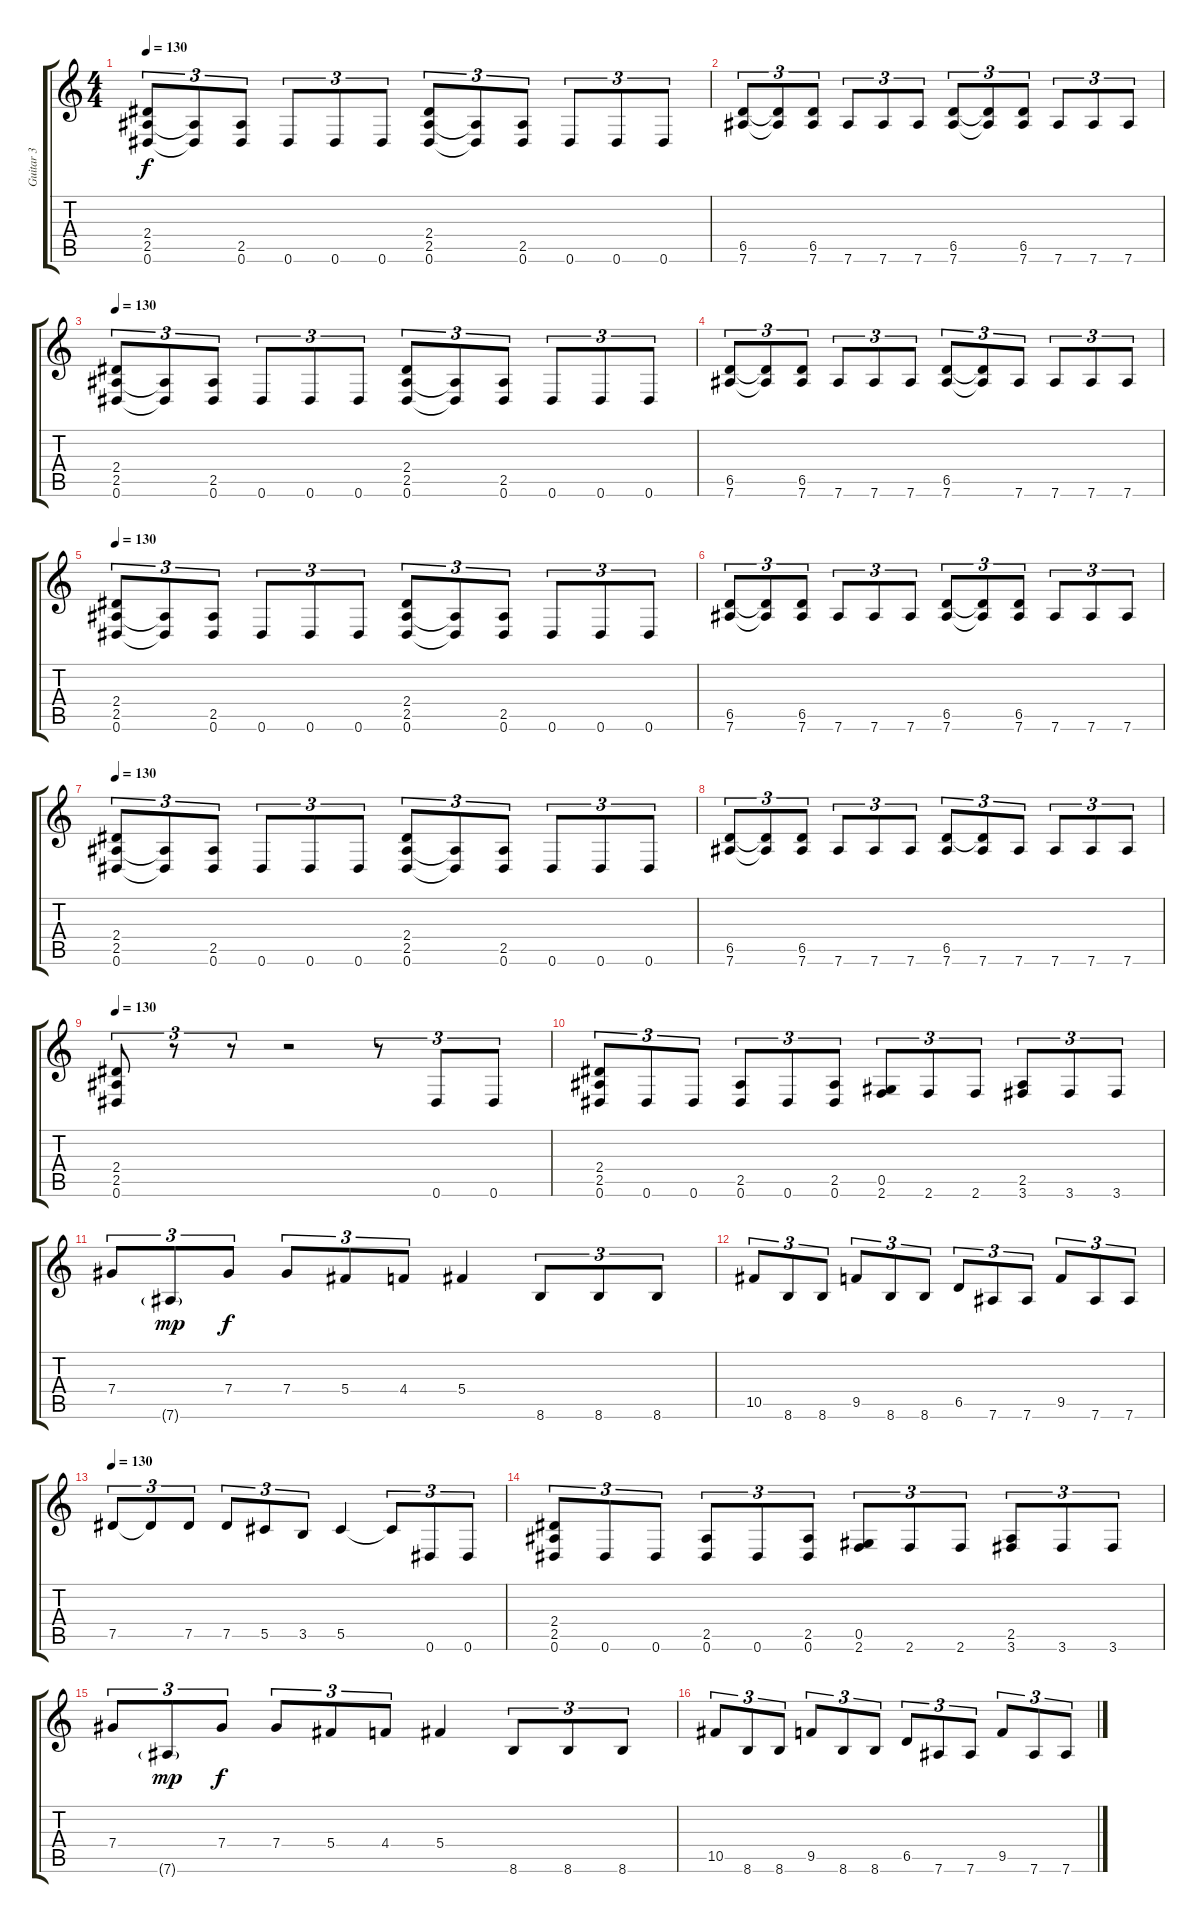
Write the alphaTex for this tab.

\track ("Guitar 3" "Guitar 3") {instrument distortionguitar}
\staff {score tabs}
\tuning (Eb4 Bb3 Gb3 Db3 Ab2 Eb2) {hide}
\ts (4 4)
\tempo 130
\clef g2
\ks c
(2.4 2.5 0.6).8{tu (3 2) dy f volume 15} (2.5{t} 0.6{t}).8{tu (3 2)} (2.5 0.6).8{tu (3 2)} 0.6.8{tu (3 2)} 0.6.8{tu (3 2)} 0.6.8{tu (3 2)} (2.4 2.5 0.6).8{tu (3 2)} (2.5{t} 0.6{t}).8{tu (3 2)} (2.5 0.6).8{tu (3 2)} 0.6.8{tu (3 2)} 0.6.8{tu (3 2)} 0.6.8{tu (3 2)} |
(6.5 7.6).8{tu (3 2)} (6.5{t} 7.6{t}).8{tu (3 2)} (6.5 7.6).8{tu (3 2)} 7.6.8{tu (3 2)} 7.6.8{tu (3 2)} 7.6.8{tu (3 2)} (6.5 7.6).8{tu (3 2)} (6.5{t} 7.6{t}).8{tu (3 2)} (6.5 7.6).8{tu (3 2)} 7.6.8{tu (3 2)} 7.6.8{tu (3 2)} 7.6.8{tu (3 2)} |
\tempo 130
(2.4 2.5 0.6).8{tu (3 2)} (2.5{t} 0.6{t}).8{tu (3 2)} (2.5 0.6).8{tu (3 2)} 0.6.8{tu (3 2)} 0.6.8{tu (3 2)} 0.6.8{tu (3 2)} (2.4 2.5 0.6).8{tu (3 2)} (2.5{t} 0.6{t}).8{tu (3 2)} (2.5 0.6).8{tu (3 2)} 0.6.8{tu (3 2)} 0.6.8{tu (3 2)} 0.6.8{tu (3 2)} |
(6.5 7.6).8{tu (3 2)} (6.5{t} 7.6{t}).8{tu (3 2)} (6.5 7.6).8{tu (3 2)} 7.6.8{tu (3 2)} 7.6.8{tu (3 2)} 7.6.8{tu (3 2)} (6.5 7.6).8{tu (3 2)} (6.5{t} 7.6{t}).8{tu (3 2)} 7.6.8{tu (3 2)} 7.6.8{tu (3 2)} 7.6.8{tu (3 2)} 7.6.8{tu (3 2)} |
\tempo 130
(2.4 2.5 0.6).8{tu (3 2)} (2.5{t} 0.6{t}).8{tu (3 2)} (2.5 0.6).8{tu (3 2)} 0.6.8{tu (3 2)} 0.6.8{tu (3 2)} 0.6.8{tu (3 2)} (2.4 2.5 0.6).8{tu (3 2)} (2.5{t} 0.6{t}).8{tu (3 2)} (2.5 0.6).8{tu (3 2)} 0.6.8{tu (3 2)} 0.6.8{tu (3 2)} 0.6.8{tu (3 2)} |
(6.5 7.6).8{tu (3 2)} (6.5{t} 7.6{t}).8{tu (3 2)} (6.5 7.6).8{tu (3 2)} 7.6.8{tu (3 2)} 7.6.8{tu (3 2)} 7.6.8{tu (3 2)} (6.5 7.6).8{tu (3 2)} (6.5{t} 7.6{t}).8{tu (3 2)} (6.5 7.6).8{tu (3 2)} 7.6.8{tu (3 2)} 7.6.8{tu (3 2)} 7.6.8{tu (3 2)} |
\tempo 130
(2.4 2.5 0.6).8{tu (3 2)} (2.5{t} 0.6{t}).8{tu (3 2)} (2.5 0.6).8{tu (3 2)} 0.6.8{tu (3 2)} 0.6.8{tu (3 2)} 0.6.8{tu (3 2)} (2.4 2.5 0.6).8{tu (3 2)} (2.5{t} 0.6{t}).8{tu (3 2)} (2.5 0.6).8{tu (3 2)} 0.6.8{tu (3 2)} 0.6.8{tu (3 2)} 0.6.8{tu (3 2)} |
(6.5 7.6).8{tu (3 2)} (6.5{t} 7.6{t}).8{tu (3 2)} (6.5 7.6).8{tu (3 2)} 7.6.8{tu (3 2)} 7.6.8{tu (3 2)} 7.6.8{tu (3 2)} (6.5 7.6).8{tu (3 2)} (6.5{t} 7.6).8{tu (3 2)} 7.6.8{tu (3 2)} 7.6.8{tu (3 2)} 7.6.8{tu (3 2)} 7.6.8{tu (3 2)} |
\tempo 130
(2.4 2.5 0.6).8{tu (3 2) volume 13 instrument distortionguitar} r.8{tu (3 2)} r.8{tu (3 2)} r.2 r.8{tu (3 2)} 0.6.8{tu (3 2)} 0.6.8{tu (3 2)} |
(2.4 2.5 0.6).8{tu (3 2)} 0.6.8{tu (3 2)} 0.6.8{tu (3 2)} (2.5 0.6).8{tu (3 2)} 0.6.8{tu (3 2)} (2.5 0.6).8{tu (3 2)} (0.5 2.6).8{tu (3 2)} 2.6.8{tu (3 2)} 2.6.8{tu (3 2)} (2.5 3.6).8{tu (3 2)} 3.6.8{tu (3 2)} 3.6.8{tu (3 2)} |
7.4.8{tu (3 2)} 7.6{g}.8{tu (3 2) dy mp} 7.4.8{tu (3 2) dy f} 7.4.8{tu (3 2)} 5.4.8{tu (3 2)} 4.4.8{tu (3 2)} 5.4.4 8.6.8{tu (3 2)} 8.6.8{tu (3 2)} 8.6.8{tu (3 2)} |
10.5.8{tu (3 2)} 8.6.8{tu (3 2)} 8.6.8{tu (3 2)} 9.5.8{tu (3 2)} 8.6.8{tu (3 2)} 8.6.8{tu (3 2)} 6.5.8{tu (3 2)} 7.6.8{tu (3 2)} 7.6.8{tu (3 2)} 9.5.8{tu (3 2)} 7.6.8{tu (3 2)} 7.6.8{tu (3 2)} |
\tempo 130
7.5.8{tu (3 2) volume 13 instrument distortionguitar} 7.5{t}.8{tu (3 2)} 7.5.8{tu (3 2)} 7.5.8{tu (3 2)} 5.5.8{tu (3 2)} 3.5.8{tu (3 2)} 5.5.4 5.5{t}.8{tu (3 2)} 0.6.8{tu (3 2)} 0.6.8{tu (3 2)} |
(2.4 2.5 0.6).8{tu (3 2)} 0.6.8{tu (3 2)} 0.6.8{tu (3 2)} (2.5 0.6).8{tu (3 2)} 0.6.8{tu (3 2)} (2.5 0.6).8{tu (3 2)} (0.5 2.6).8{tu (3 2)} 2.6.8{tu (3 2)} 2.6.8{tu (3 2)} (2.5 3.6).8{tu (3 2)} 3.6.8{tu (3 2)} 3.6.8{tu (3 2)} |
7.4.8{tu (3 2)} 7.6{g}.8{tu (3 2) dy mp} 7.4.8{tu (3 2) dy f} 7.4.8{tu (3 2)} 5.4.8{tu (3 2)} 4.4.8{tu (3 2)} 5.4.4 8.6.8{tu (3 2)} 8.6.8{tu (3 2)} 8.6.8{tu (3 2)} |
10.5.8{tu (3 2)} 8.6.8{tu (3 2)} 8.6.8{tu (3 2)} 9.5.8{tu (3 2)} 8.6.8{tu (3 2)} 8.6.8{tu (3 2)} 6.5.8{tu (3 2)} 7.6.8{tu (3 2)} 7.6.8{tu (3 2)} 9.5.8{tu (3 2)} 7.6.8{tu (3 2)} 7.6.8{tu (3 2)}
